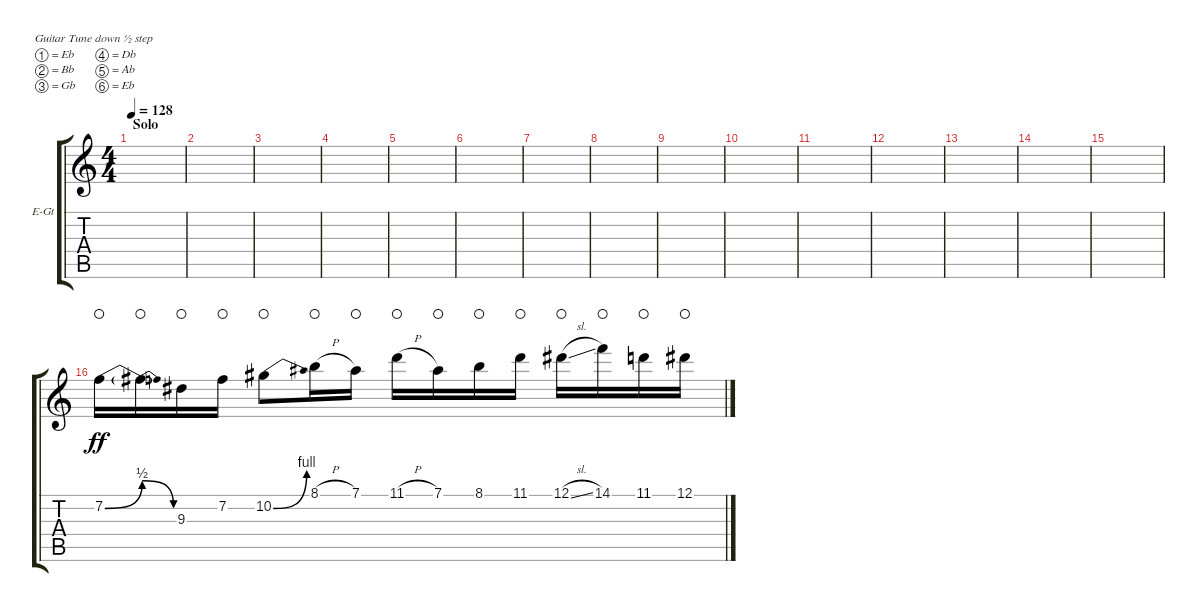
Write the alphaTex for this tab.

\bracketExtendMode groupsimilarinstruments
\firstSystemTrackNameOrientation horizontal
\otherSystemsTrackNameOrientation horizontal
\track ("Guitar 1 (Slash)" "E-Gt") {instrument overdrivenguitar}
\staff {score tabs}
\tuning (Eb4 Bb3 Gb3 Db3 Ab2 Eb2)
\ts (4 4)
\section ("" "Solo")
\tempo 128
\clef g2
\ks c
|
|
|
|
|
|
|
|
|
|
|
|
|
|
|
7.2{be (bend 0 0 60 2)}.16{dy ff waho} 7.2{be (release 0 2 60 0) t}.16{waho} 9.3.16{waho} 7.2.16{waho} 10.2{be (bend 0 0 60 4)}.8{waho} 8.1{h}.16{waho} 7.1.16{waho} 11.1{h}.16{waho} 7.1.16{waho} 8.1.16{waho} 11.1.16{waho} 12.1{sl}.16{waho} 14.1.16{waho} 11.1.16{waho} 12.1.16{waho}
